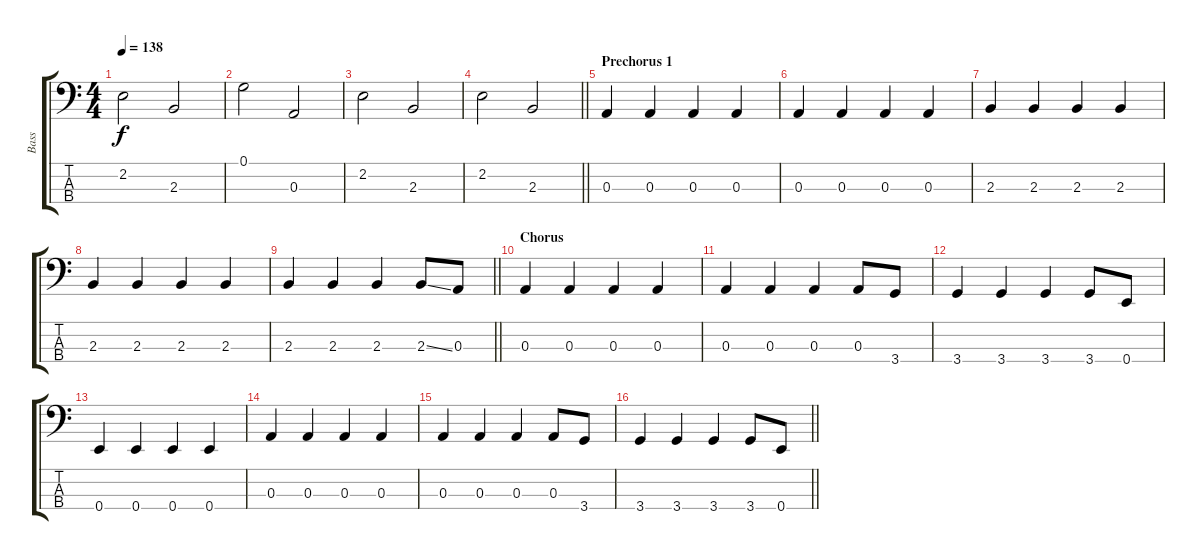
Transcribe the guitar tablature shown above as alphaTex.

\track ("Bass" "Bass") {instrument electricbassfinger}
\staff {score tabs}
\tuning (G2 D2 A1 E1) {hide}
\ts (4 4)
\tempo 138
\clef f4
\ks c
2.2.2{dy f} 2.3.2 |
0.1.2 0.3.2 |
2.2.2 2.3.2 |
\barLineRight lightlight
2.2.2 2.3.2 |
\section ("" "Prechorus 1")
0.3.4 0.3.4 0.3.4 0.3.4 |
0.3.4 0.3.4 0.3.4 0.3.4 |
2.3.4 2.3.4 2.3.4 2.3.4 |
2.3.4 2.3.4 2.3.4 2.3.4 |
\barLineRight lightlight
2.3.4 2.3.4 2.3.4 2.3{ss}.8 0.3.8 |
\section ("" "Chorus")
0.3.4 0.3.4 0.3.4 0.3.4 |
0.3.4 0.3.4 0.3.4 0.3.8 3.4.8 |
3.4.4 3.4.4 3.4.4 3.4.8 0.4.8 |
0.4.4 0.4.4 0.4.4 0.4.4 |
0.3.4 0.3.4 0.3.4 0.3.4 |
0.3.4 0.3.4 0.3.4 0.3.8 3.4.8 |
\barLineRight lightlight
3.4.4 3.4.4 3.4.4 3.4.8 0.4.8
